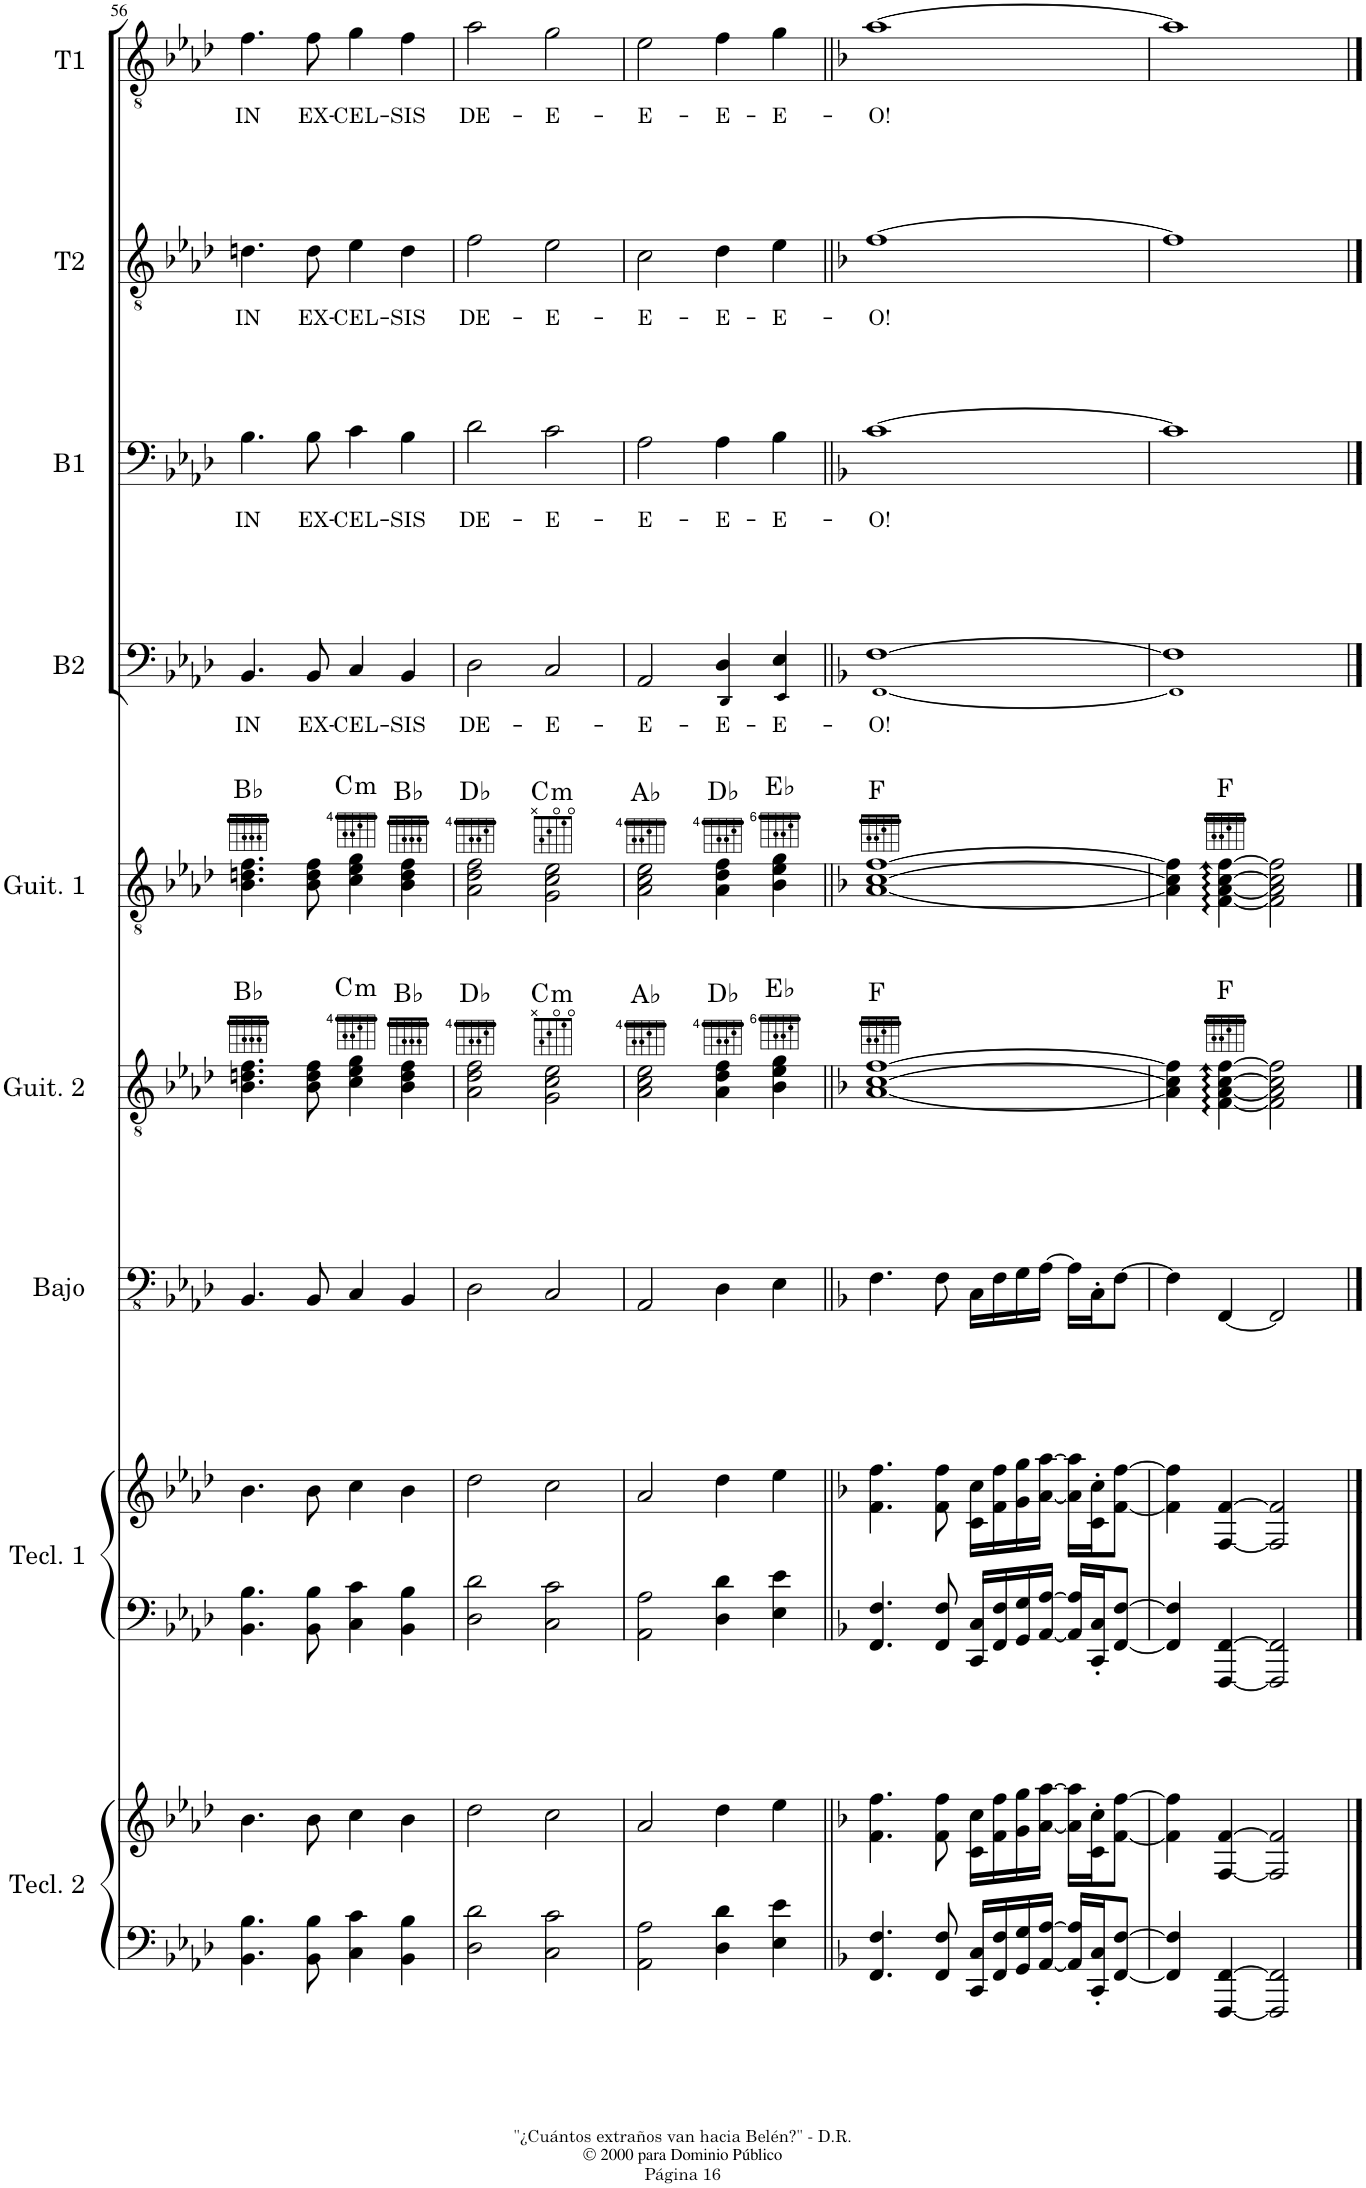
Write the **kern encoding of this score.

**kern	**kern	**kern	**kern	**kern	**kern	**harte	**kern	**harte	**kern	**text	**kern	**text	**kern	**text	**kern	**text
*part9	*part9	*part8	*part8	*part7	*part6	*part6	*part5	*part5	*part4	*part4	*part3	*part3	*part2	*part2	*part1	*part1
*staff11	*staff10	*staff9	*staff8	*staff7	*staff6	*	*staff5	*	*staff4	*staff4	*staff3	*staff3	*staff2	*staff2	*staff1	*staff1
*I"Teclado 2	*	*I"Teclado 1	*	*I"Bajo acústico	*I"Guitarra 2	*	*I"Guitarra 1	*	*I"Bajo	*	*I"Barítono	*	*I"2do Tenor	*	*I"1er Tenor	*
*I'Tecl. 2	*	*I'Tecl. 1	*	*I'Bajo	*I'Guit. 2	*	*I'Guit. 1	*	*I'B2	*	*I'B1	*	*I'T2	*	*I'T1	*
!!LO:PB:g=z
*clefF4	*clefG2	*clefF4	*clefG2	*clefFv4	*clefGv2	*	*clefGv2	*	*clefF4	*	*clefF4	*	*clefGv2	*	*clefGv2	*
*	*	*	*	*	*	*	*	*	*	*	*	*	*Trd4c7	*	*Trd4c7	*
*k[b-e-a-d-]	*k[b-e-a-d-]	*k[b-e-a-d-]	*k[b-e-a-d-]	*k[b-e-a-d-]	*k[b-e-a-d-]	*	*k[b-e-a-d-]	*	*k[b-e-a-d-]	*	*k[b-e-a-d-]	*	*k[b-e-a-d-]	*	*k[b-e-a-d-]	*
*M4/4	*M4/4	*M4/4	*M4/4	*M4/4	*M4/4	*	*M4/4	*	*M4/4	*	*M4/4	*	*M4/4	*	*M4/4	*
=56	=56	=56	=56	=56	=56	=56	=56	=56	=56	=56	=56	=56	=56	=56	=56	=56
!	!	!	!	!	!	!	!	!	!	!LO:LY:b	!	!LO:LY:b	!	!LO:LY:b	!	!LO:LY:b
4.BB-\ 4.B-\	4.b-\	4.BB-\ 4.B-\	4.b-\	4.BBB-/	4.B-\ 4.dn\ 4.f\	Bb:maj	4.B-\ 4.dn\ 4.f\	Bb:maj	4.BB-/	IN	4.B-\	IN	4.dn\	IN	4.f\	IN
!	!	!	!	!	!	!	!	!	!	!LO:LY:b	!	!LO:LY:b	!	!LO:LY:b	!	!LO:LY:b
8BB-\ 8B-\	8b-\	8BB-\ 8B-\	8b-\	8BBB-/	8B-\ 8d\ 8f\	.	8B-\ 8d\ 8f\	.	8BB-/	EX-	8B-\	EX-	8d\	EX-	8f\	EX-
!	!	!	!	!	!	!LO:H:kt=m	!	!LO:H:kt=m	!	!LO:LY:b	!	!LO:LY:b	!	!LO:LY:b	!	!LO:LY:b
4C\ 4c\	4cc\	4C\ 4c\	4cc\	4CC/	4c\ 4e-\ 4g\	C:min	4c\ 4e-\ 4g\	C:min	4C/	-CEL-	4c\	-CEL-	4e-\	-CEL-	4g\	-CEL-
!	!	!	!	!	!	!	!	!	!	!LO:LY:b	!	!LO:LY:b	!	!LO:LY:b	!	!LO:LY:b
4BB-\ 4B-\	4b-\	4BB-\ 4B-\	4b-\	4BBB-/	4B-\ 4d\ 4f\	Bb:maj	4B-\ 4d\ 4f\	Bb:maj	4BB-/	-SIS	4B-\	-SIS	4d\	-SIS	4f\	-SIS
=57	=57	=57	=57	=57	=57	=57	=57	=57	=57	=57	=57	=57	=57	=57	=57	=57
!	!	!	!	!	!	!	!	!	!	!LO:LY:b	!	!LO:LY:b	!	!LO:LY:b	!	!LO:LY:b
2D-\ 2d-\	2dd-\	2D-\ 2d-\	2dd-\	2DD-\	2A-\ 2d-\ 2f\	Db:maj	2A-\ 2d-\ 2f\	Db:maj	2D-\	DE-	2d-\	DE-	2f\	DE-	2a-\	DE-
!	!	!	!	!	!	!LO:H:kt=m	!	!LO:H:kt=m	!	!LO:LY:b	!	!LO:LY:b	!	!LO:LY:b	!	!LO:LY:b
2C\ 2c\	2cc\	2C\ 2c\	2cc\	2CC/	2G\ 2c\ 2e-\	C:min	2G\ 2c\ 2e-\	C:min	2C/	-E-	2c\	-E-	2e-\	-E-	2g\	-E-
=58	=58	=58	=58	=58	=58	=58	=58	=58	=58	=58	=58	=58	=58	=58	=58	=58
!	!	!	!	!	!	!	!	!	!	!LO:LY:b	!	!LO:LY:b	!	!LO:LY:b	!	!LO:LY:b
2AA-\ 2A-\	2a-/	2AA-\ 2A-\	2a-/	2AAA-/	2A-\ 2c\ 2e-\	Ab:maj	2A-\ 2c\ 2e-\	Ab:maj	2AA-/	-E-	2A-\	-E-	2c\	-E-	2e-\	-E-
!	!	!	!	!	!	!	!	!	!	!LO:LY:b	!	!LO:LY:b	!	!LO:LY:b	!	!LO:LY:b
4D-\ 4d-\	4dd-\	4D-\ 4d-\	4dd-\	4DD-\	4A-\ 4d-\ 4f\	Db:maj	4A-\ 4d-\ 4f\	Db:maj	4DD-!/ 4D-/	-E-	4A-\	-E-	4d-\	-E-	4f\	-E-
!	!	!	!	!	!	!	!	!	!	!LO:LY:b	!	!LO:LY:b	!	!LO:LY:b	!	!LO:LY:b
4E-\ 4e-\	4ee-\	4E-\ 4e-\	4ee-\	4EE-\	4B-\ 4e-\ 4g\	Eb:maj	4B-\ 4e-\ 4g\	Eb:maj	4EE-!/ 4E-/	-E-	4B-\	-E-	4e-\	-E-	4g\	-E-
=59||	=59||	=59||	=59||	=59||	=59||	=59||	=59||	=59||	=59||	=59||	=59||	=59||	=59||	=59||	=59||	=59||
*k[b-]	*k[b-]	*k[b-]	*k[b-]	*k[b-]	*k[b-]	*	*k[b-]	*	*k[b-]	*	*k[b-]	*	*k[b-]	*	*k[b-]	*
!	!	!	!	!	!	!	!	!	!	!LO:LY:b	!	!LO:LY:b	!	!LO:LY:b	!	!LO:LY:b
4.FF/ 4.F/	4.f\ 4.ff\	4.FF/ 4.F/	4.f\ 4.ff\	4.FF\	[1A [1c [1f	F:maj	[1A [1c [1f	F:maj	[1FF! [1F	-O!	[1c	-O!	[1f	-O!	[1a	-O!
8FF/ 8F/	8f\ 8ff\	8FF/ 8F/	8f\ 8ff\	8FF\	.	.	.	.	.	.	.	.	.	.	.	.
16CC/ 16C/LL	16c\ 16cc\LL	16CC/ 16C/LL	16c\ 16cc\LL	16CC\LL	.	.	.	.	.	.	.	.	.	.	.	.
16FF/ 16F/	16f\ 16ff\	16FF/ 16F/	16f\ 16ff\	16FF\	.	.	.	.	.	.	.	.	.	.	.	.
16GG/ 16G/	16g\ 16gg\	16GG/ 16G/	16g\ 16gg\	16GG\	.	.	.	.	.	.	.	.	.	.	.	.
[16AA/ [16A/JJ	[16a\ [16aa\JJ	[16AA/ [16A/JJ	[16a\ [16aa\JJ	[16AA\JJ	.	.	.	.	.	.	.	.	.	.	.	.
16AA/] 16A/]LL	16a\] 16aa\]LL	16AA/] 16A/]LL	16a\] 16aa\]LL	16AA\LL]	.	.	.	.	.	.	.	.	.	.	.	.
16CC/' 16C/'J	16c\' 16cc\'J	16CC/' 16C/'J	16c\' 16cc\'J	16CC'\J	.	.	.	.	.	.	.	.	.	.	.	.
[8FF/ [8F/J	[8f\ [8ff\J	[8FF/ [8F/J	[8f\ [8ff\J	[8FF\J	.	.	.	.	.	.	.	.	.	.	.	.
=60	=60	=60	=60	=60	=60	=60	=60	=60	=60	=60	=60	=60	=60	=60	=60	=60
4FF/] 4F/]	4f\] 4ff\]	4FF/] 4F/]	4f\] 4ff\]	4FF\]	4A\] 4c\] 4f\]	.	4A\] 4c\] 4f\]	.	1FF!] 1F]	.	1c]	.	1f]	.	1a]	.
[4FFF/ [4FF/	[4F/ [4f/	[4FFF/ [4FF/	[4F/ [4f/	[4FFF/	[4F\:: [4A\:: [4c\:: [4f\::	F:maj	[4F\:: [4A\:: [4c\:: [4f\::	F:maj	.	.	.	.	.	.	.	.
2FFF/] 2FF/]	2F/] 2f/]	2FFF/] 2FF/]	2F/] 2f/]	2FFF/]	2F\] 2A\] 2c\] 2f\]	.	2F\] 2A\] 2c\] 2f\]	.	.	.	.	.	.	.	.	.
==	==	==	==	==	==	==	==	==	==	==	==	==	==	==	==	==
*-	*-	*-	*-	*-	*-	*-	*-	*-	*-	*-	*-	*-	*-	*-	*-	*-
